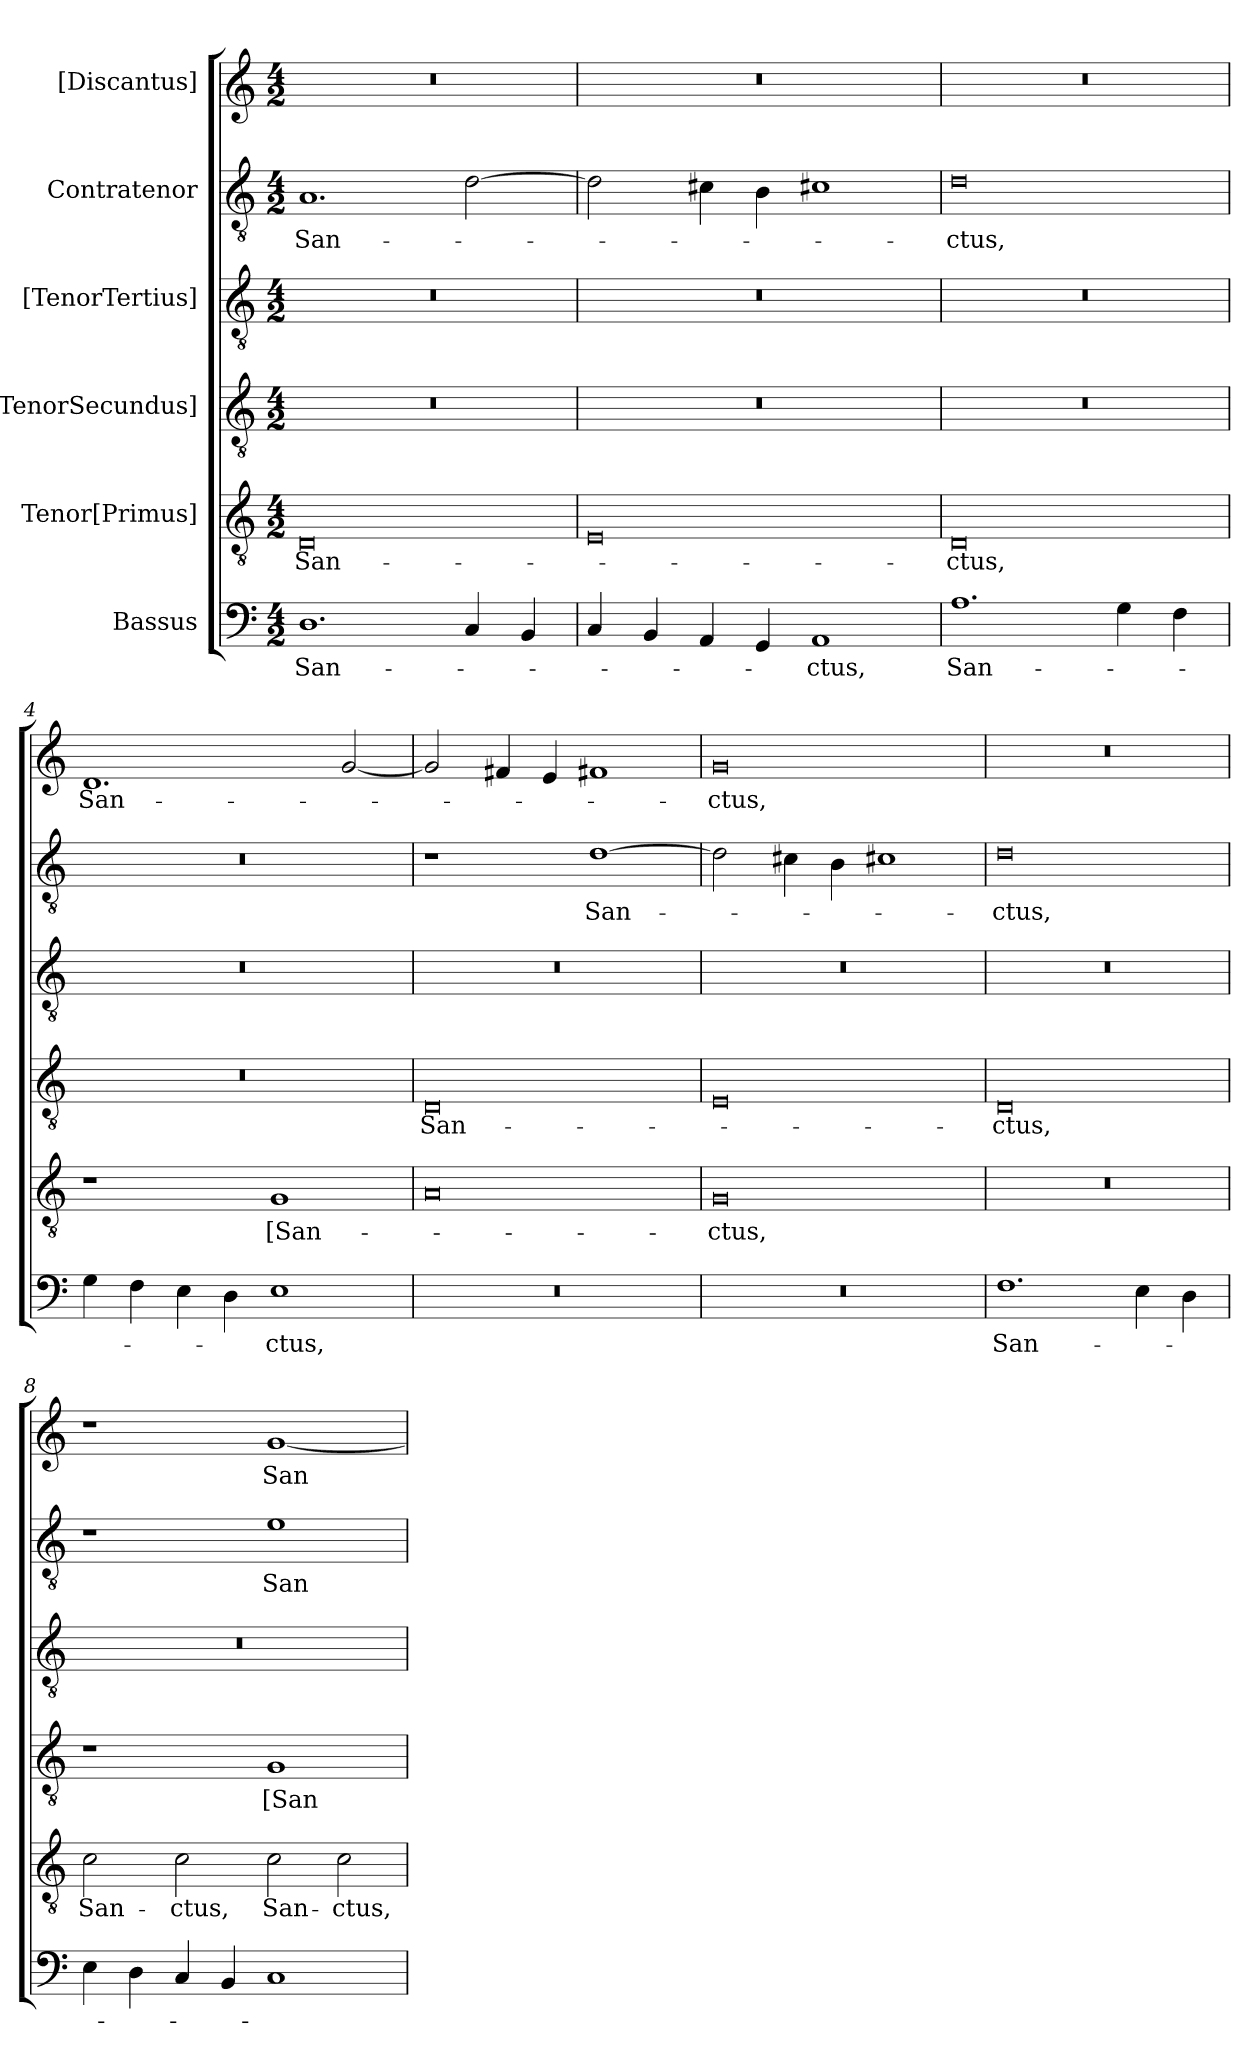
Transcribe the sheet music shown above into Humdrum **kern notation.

**kern	**text	**kern	**text	**kern	**text	**kern	**kern	**text	**kern	**text
*part6	*part6	*part5	*part5	*part4	*part4	*part3	*part2	*part2	*part1	*part1
*staff6	*staff6	*staff5	*staff5	*staff4	*staff4	*staff3	*staff2	*staff2	*staff1	*staff1
*I"Bassus	*	*I"Tenor[Primus]	*	*I"[TenorSecundus]	*	*I"[TenorTertius]	*I"Contratenor	*	*I"[Discantus]	*
*clefF4	*	*clefGv2	*	*clefGv2	*	*clefGv2	*clefGv2	*	*clefG2	*
*k[]	*	*k[]	*	*k[]	*	*k[]	*k[]	*	*k[]	*
*M4/2	*	*M4/2	*	*M4/2	*	*M4/2	*M4/2	*	*M4/2	*
=1	=1	=1	=1	=1	=1	=1	=1	=1	=1	=1
1.D\	San-	0D/	San-	0r	.	0r	1.A/	San-	0r	.
4C/	.	.	.	.	.	.	[2d\	.	.	.
4BB/	.	.	.	.	.	.	.	.	.	.
=2	=2	=2	=2	=2	=2	=2	=2	=2	=2	=2
4C/	.	0E/	.	0r	.	0r	2d\]	.	0r	.
4BB/	.	.	.	.	.	.	.	.	.	.
4AA/	.	.	.	.	.	.	4c#X\	.	.	.
4GG/	.	.	.	.	.	.	4B\	.	.	.
1AA/	-ctus,	.	.	.	.	.	1c#X\	.	.	.
=3	=3	=3	=3	=3	=3	=3	=3	=3	=3	=3
1.A\	San-	0D/	-ctus,	0r	.	0r	0d\	-ctus,	0r	.
4G\	.	.	.	.	.	.	.	.	.	.
4F\	.	.	.	.	.	.	.	.	.	.
=4	=4	=4	=4	=4	=4	=4	=4	=4	=4	=4
4G\	.	1r	.	0r	.	0r	0r	.	1.d/	San-
4F\	.	.	.	.	.	.	.	.	.	.
4E\	.	.	.	.	.	.	.	.	.	.
4D\	.	.	.	.	.	.	.	.	.	.
1E\	-ctus,	1G/	[San-	.	.	.	.	.	.	.
.	.	.	.	.	.	.	.	.	[2g/	.
=5	=5	=5	=5	=5	=5	=5	=5	=5	=5	=5
0r	.	0A/	.	0D/	San-	0r	1r	.	2g/]	.
.	.	.	.	.	.	.	.	.	4f#X/	.
.	.	.	.	.	.	.	.	.	4e/	.
.	.	.	.	.	.	.	[1d\	San-	1f#X/	.
=6	=6	=6	=6	=6	=6	=6	=6	=6	=6	=6
0r	.	0G/	-ctus,	0E/	.	0r	2d\]	.	0g/	-ctus,
.	.	.	.	.	.	.	4c#X\	.	.	.
.	.	.	.	.	.	.	4B\	.	.	.
.	.	.	.	.	.	.	1c#X\	.	.	.
=7	=7	=7	=7	=7	=7	=7	=7	=7	=7	=7
1.F\	San-	0r	.	0D/	-ctus,	0r	0d\	-ctus,	0r	.
4E\	.	.	.	.	.	.	.	.	.	.
4D\	.	.	.	.	.	.	.	.	.	.
=8	=8	=8	=8	=8	=8	=8	=8	=8	=8	=8
4E\	.	2c\	San-	1r	.	0r	1r	.	1r	.
4D\	.	.	.	.	.	.	.	.	.	.
4C/	.	2c\	-ctus,	.	.	.	.	.	.	.
4BB/	.	.	.	.	.	.	.	.	.	.
1C/	.	2c\	San-	1G/	[San-	.	1e\	San-	[1g/	San-
.	.	2c\	-ctus,	.	.	.	.	.	.	.
=	=	=	=	=	=	=	=	=	=	=
*-	*-	*-	*-	*-	*-	*-	*-	*-	*-	*-
